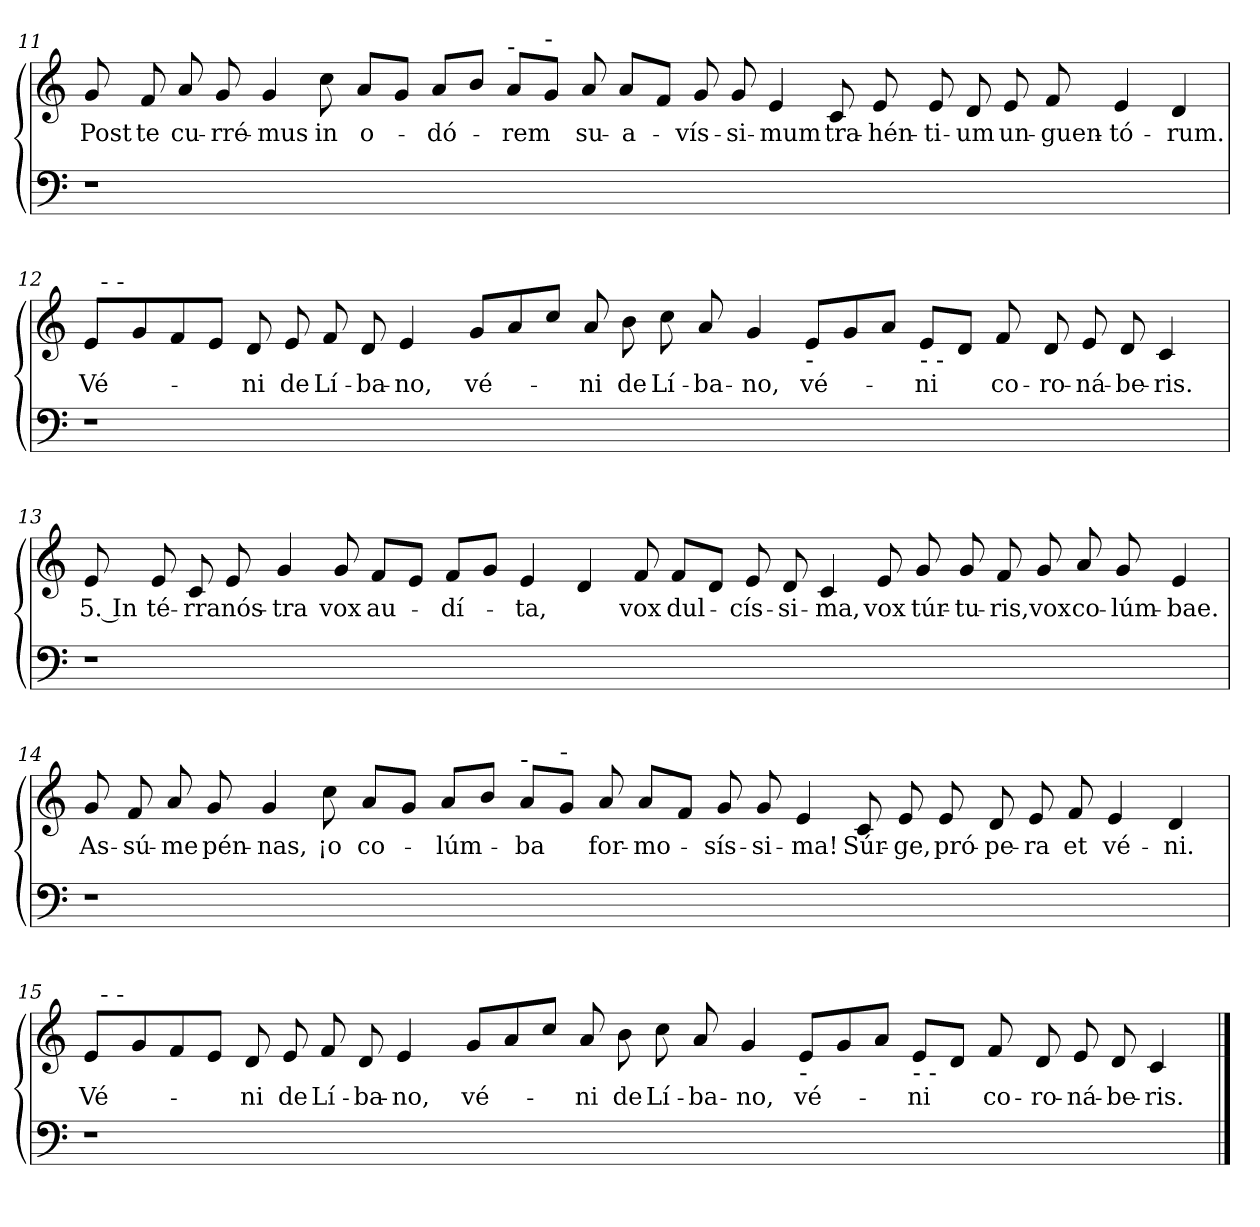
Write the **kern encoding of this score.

**kern	**kern	**text
*part2	*part1	*part1
*staff2	*staff1	*staff1
!!LO:LB:g=z
*clefF4	*clefG2	*
*k[]	*k[]	*
*C:	*C:	*
=11	=11	=11
!	!	!LO:LY:b
1r	8g/	Post
!	!	!LO:LY:b
.	8f/	te
!	!	!LO:LY:b
.	8a/	cu-
!	!	!LO:LY:b
.	8g/	-rré-
!	!	!LO:LY:b:rj
.	4g/	-mus
!	!	!LO:LY:b
.	8cc\	in
!	!	!LO:LY:b
.	8a/L	o-
0ryy	8g/J	.
!	!	!LO:LY:b
.	8a/L	-dó-
.	8b/J	.
!	!LO:TX:a:t=-	!
!	!	!LO:LY:b
.	8a/L	-rem
!	!LO:TX:a:t=-	!
.	8g/J	.
!	!	!LO:LY:b
.	8a/	su-
!	!	!LO:LY:b
.	8a/L	-a-
.	8f/J	.
!	!	!LO:LY:b
.	8g/	-vís-
!	!	!LO:LY:b
.	8g/	-si-
!	!	!LO:LY:b:rj
.	4e/	-mum
!	!	!LO:LY:b
.	8c/	tra-
!	!	!LO:LY:b
.	8e/	-hén-
!	!	!LO:LY:b:rj
.	8e/	-ti-
!	!	!LO:LY:b
.	8d/	-um
!	!	!LO:LY:b
2.ryy	8e/	un-
!	!	!LO:LY:b
.	8f/	-guen-
!	!	!LO:LY:b:rj
.	4e/	-tó-
!	!	!LO:LY:b
.	4d/	-rum.
!!LO:LB:g=z
=12	=12	=12
!	!	!LO:LY:b
*	*^	*
1r	8e/L	32ryy	Vé-
!	!	!LO:TX:a:t=- -	!
.	.	1ryy	.
.	8g/	.	.
.	8f/	.	.
.	8e/J	.	.
!	!	!	!LO:LY:b
.	8d/	.	-ni
!	!	!	!LO:LY:b
.	8e/	.	de
!	!	!	!LO:LY:b
.	8f/	.	Lí-
!	!	!	!LO:LY:b
.	8d/	.	-ba-
!	!	!	!LO:LY:b
0ryy	4e/	.	-no,
.	.	1ryy	.
!	!	!	!LO:LY:b
.	8g/L	.	vé-
.	8a/	.	.
.	8cc/J	.	.
!	!	!	!LO:LY:b
.	8a/	.	-ni
!	!	!	!LO:LY:b
.	8b\	.	de
!	!	!	!LO:LY:b
.	8cc\	.	Lí-
!	!	!	!LO:LY:b
.	8a/	.	-ba-
.	.	1ryy	.
!	!	!	!LO:LY:b:rj
.	4g/	.	-no,
!	!LO:TX:b:t=-	!	!
!	!	!	!LO:LY:b
.	8e/L	.	vé-
.	8g/	.	.
.	8a/J	.	.
!	!LO:TX:b:t=- -	!	!
!	!	!	!LO:LY:b
.	8e/L	.	-ni
.	8d/J	.	.
!	!	!	!LO:LY:b
2.ryy	8f/	.	co-
.	.	2ryy	.
!	!	!	!LO:LY:b
.	8d/	.	-ro-
!	!	!	!LO:LY:b
.	8e/	.	-ná-
!	!	!	!LO:LY:b
.	8d/	.	-be-
!	!	!	!LO:LY:b:rj
.	4c/	.	-ris.
.	.	8..ryy	.
!!LO:LB:g=z
=13!	=13!	=13!	=13!
!	!	!	!LO:LY:b:rj
*	*v	*v	*
1r	8e/	5. In
!	!	!LO:LY:b
.	8e/	té-
!	!	!LO:LY:b
.	8c/	-rra
!	!	!LO:LY:b
.	8e/	nós-
!	!	!LO:LY:b:rj
.	4g/	-tra
!	!	!LO:LY:b
.	8g/	vox
!	!	!LO:LY:b
.	8f/L	au-
0ryy	8e/J	.
!	!	!LO:LY:b
.	8f/L	-dí-
.	8g/J	.
!	!	!LO:LY:b
.	4e/	-ta,
.	4d/	.
!	!	!LO:LY:b
.	8f/	vox
!	!	!LO:LY:b
.	8f/L	dul-
.	8d/J	.
!	!	!LO:LY:b
.	8e/	-cís-
!	!	!LO:LY:b:rj
.	8d/	-si-
!	!	!LO:LY:b
.	4c/	-ma,
!	!	!LO:LY:b
.	8e/	vox
!	!	!LO:LY:b
.	8g/	túr-
!	!	!LO:LY:b
2..ryy	8g/	-tu-
!	!	!LO:LY:b
.	8f/	-ris,vox
.	8g/	.
!	!	!LO:LY:b
.	8a/	co-
!	!	!LO:LY:b
.	8g/	-lúm-
!	!	!LO:LY:b:rj
.	4e/	-bae.
!!LO:LB:g=z
=14	=14	=14
!	!	!LO:LY:b
1r	8g/	As-
!	!	!LO:LY:b
.	8f/	-sú-
!	!	!LO:LY:b:rj
.	8a/	-me
!	!	!LO:LY:b
.	8g/	pén-
!	!	!LO:LY:b:rj
.	4g/	-nas,
!	!	!LO:LY:b
.	8cc\	¡o
!	!	!LO:LY:b
.	8a/L	co-
0ryy	8g/J	.
!	!	!LO:LY:b
.	8a/L	-lúm-
.	8b/J	.
!	!LO:TX:a:t=-	!
!	!	!LO:LY:b
.	8a/L	-ba
!	!LO:TX:a:t=-	!
.	8g/J	.
!	!	!LO:LY:b
.	8a/	for-
!	!	!LO:LY:b:rj
.	8a/L	-mo-
.	8f/J	.
!	!	!LO:LY:b
.	8g/	-sís-
!	!	!LO:LY:b
.	8g/	-si-
!	!	!LO:LY:b:rj
.	4e/	-ma!
!	!	!LO:LY:b
.	8c/	Súr-
!	!	!LO:LY:b:rj
.	8e/	-ge,
!	!	!LO:LY:b
.	8e/	pró-
!	!	!LO:LY:b:rj
.	8d/	-pe-
!	!	!LO:LY:b
2.ryy	8e/	-ra
!	!	!LO:LY:b
.	8f/	et
!	!	!LO:LY:b
.	4e/	vé-
!	!	!LO:LY:b
.	4d/	-ni.
!!LO:LB:g=z
=15	=15	=15
!	!	!LO:LY:b
*	*^	*
1r	8e/L	32ryy	Vé-
!	!	!LO:TX:a:t=- -	!
.	.	1ryy	.
.	8g/	.	.
.	8f/	.	.
.	8e/J	.	.
!	!	!	!LO:LY:b
.	8d/	.	-ni
!	!	!	!LO:LY:b
.	8e/	.	de
!	!	!	!LO:LY:b
.	8f/	.	Lí-
!	!	!	!LO:LY:b
.	8d/	.	-ba-
!	!	!	!LO:LY:b
0ryy	4e/	.	-no,
.	.	1ryy	.
!	!	!	!LO:LY:b
.	8g/L	.	vé-
.	8a/	.	.
.	8cc/J	.	.
!	!	!	!LO:LY:b
.	8a/	.	-ni
!	!	!	!LO:LY:b
.	8b\	.	de
!	!	!	!LO:LY:b
.	8cc\	.	Lí-
!	!	!	!LO:LY:b
.	8a/	.	-ba-
.	.	1ryy	.
!	!	!	!LO:LY:b:rj
.	4g/	.	-no,
!	!LO:TX:b:t=-	!	!
!	!	!	!LO:LY:b
.	8e/L	.	vé-
.	8g/	.	.
.	8a/J	.	.
!	!LO:TX:b:t=- -	!	!
!	!	!	!LO:LY:b
.	8e/L	.	-ni
.	8d/J	.	.
!	!	!	!LO:LY:b
2.ryy	8f/	.	co-
.	.	2ryy	.
!	!	!	!LO:LY:b
.	8d/	.	-ro-
!	!	!	!LO:LY:b
.	8e/	.	-ná-
!	!	!	!LO:LY:b
.	8d/	.	-be-
!	!	!	!LO:LY:b:rj
.	4c/	.	-ris.
.	.	8..ryy	.
*	*v	*v	*
==	==	==
*-	*-	*-
